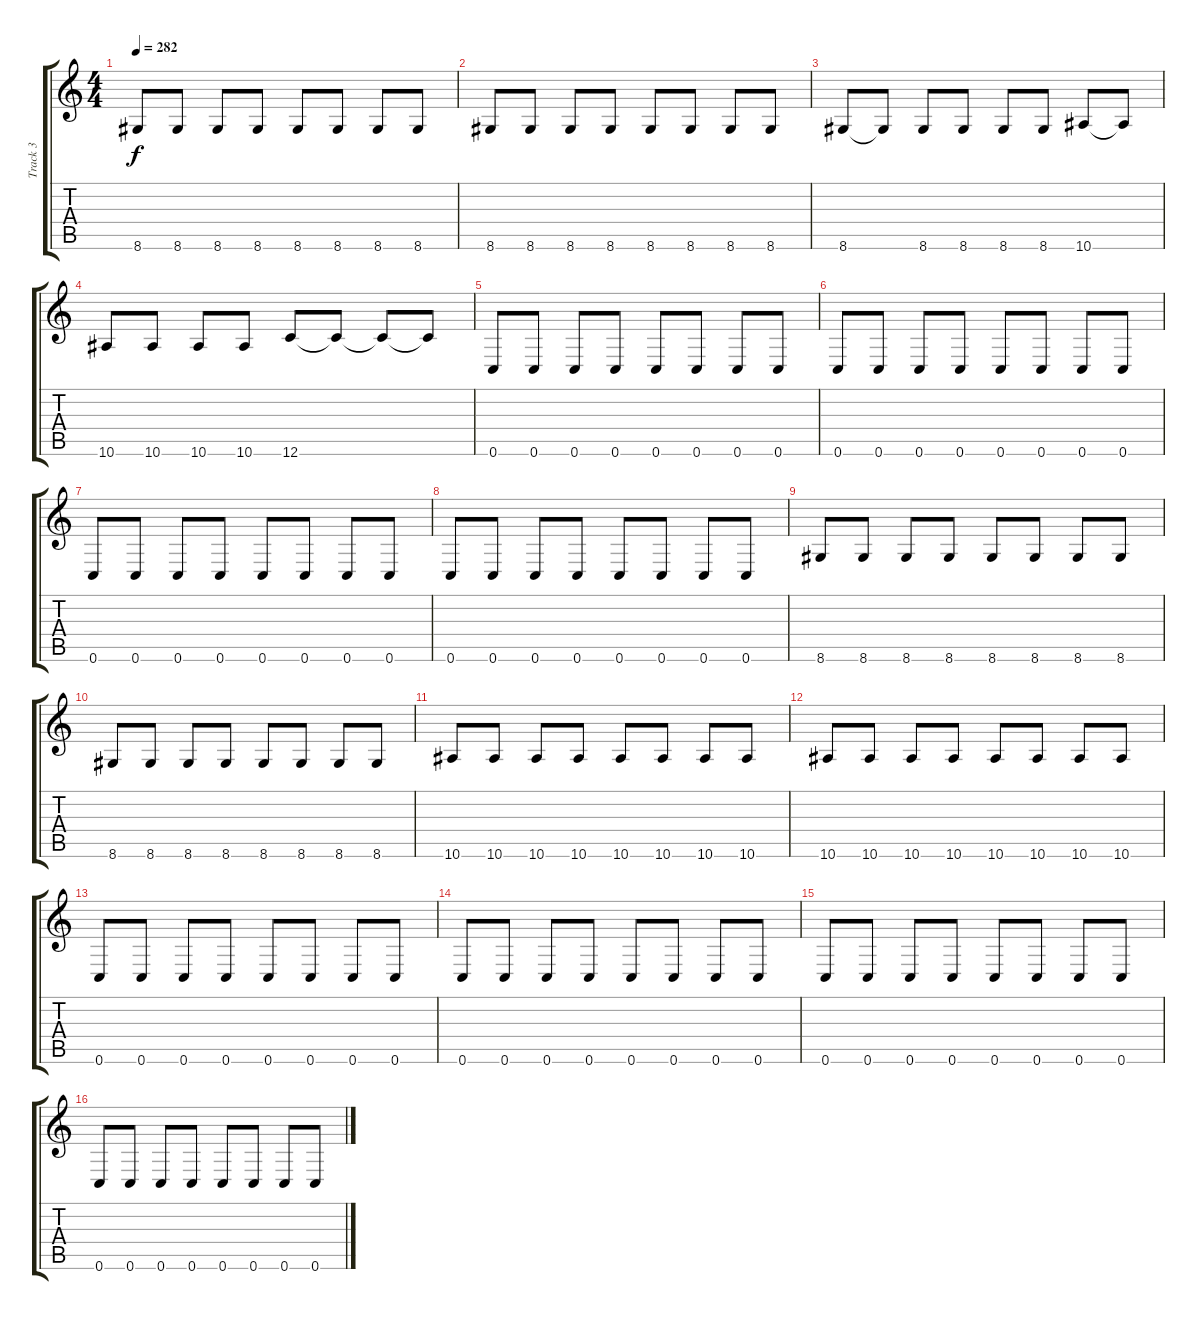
\track ("Track 3" "Track 3") {instrument electricbasspick}
\staff {score tabs}
\tuning (D4 A3 F3 C3 G2 C2) {hide}
\ts (4 4)
\tempo 282
\clef g2
\ks c
8.6.8{dy f} 8.6.8 8.6.8 8.6.8 8.6.8 8.6.8 8.6.8 8.6.8 |
8.6.8 8.6.8 8.6.8 8.6.8 8.6.8 8.6.8 8.6.8 8.6.8 |
8.6.8 8.6{t}.8 8.6.8 8.6.8 8.6.8 8.6.8 10.6.8 10.6{t}.8 |
10.6.8 10.6.8 10.6.8 10.6.8 12.6.8 12.6{t}.8 12.6{t}.8 12.6{t}.8 |
0.6.8 0.6.8 0.6.8 0.6.8 0.6.8 0.6.8 0.6.8 0.6.8 |
0.6.8 0.6.8 0.6.8 0.6.8 0.6.8 0.6.8 0.6.8 0.6.8 |
0.6.8 0.6.8 0.6.8 0.6.8 0.6.8 0.6.8 0.6.8 0.6.8 |
0.6.8 0.6.8 0.6.8 0.6.8 0.6.8 0.6.8 0.6.8 0.6.8 |
8.6.8 8.6.8 8.6.8 8.6.8 8.6.8 8.6.8 8.6.8 8.6.8 |
8.6.8 8.6.8 8.6.8 8.6.8 8.6.8 8.6.8 8.6.8 8.6.8 |
10.6.8 10.6.8 10.6.8 10.6.8 10.6.8 10.6.8 10.6.8 10.6.8 |
10.6.8 10.6.8 10.6.8 10.6.8 10.6.8 10.6.8 10.6.8 10.6.8 |
0.6.8 0.6.8 0.6.8 0.6.8 0.6.8 0.6.8 0.6.8 0.6.8 |
0.6.8 0.6.8 0.6.8 0.6.8 0.6.8 0.6.8 0.6.8 0.6.8 |
0.6.8 0.6.8 0.6.8 0.6.8 0.6.8 0.6.8 0.6.8 0.6.8 |
0.6.8 0.6.8 0.6.8 0.6.8 0.6.8 0.6.8 0.6.8 0.6.8
